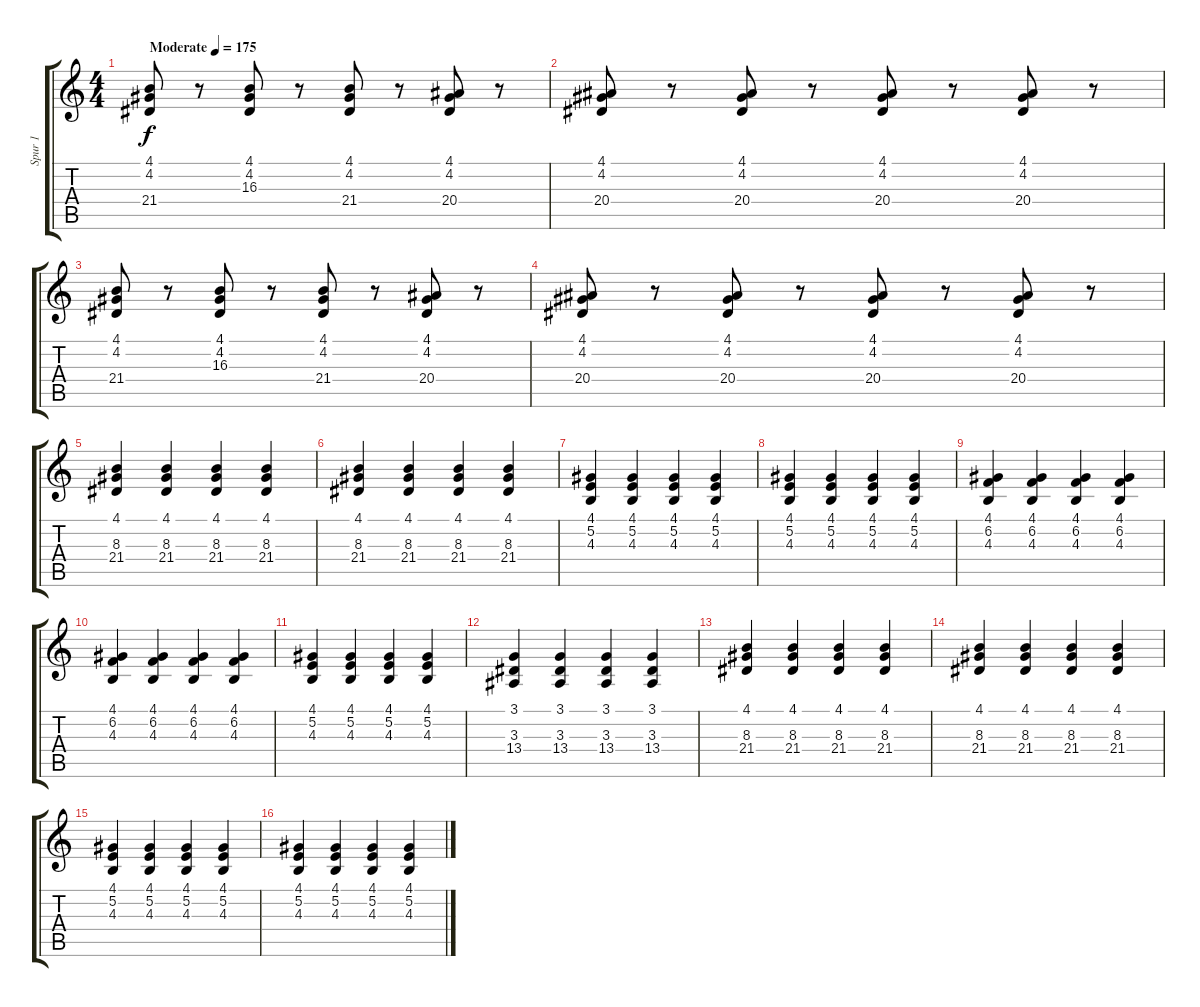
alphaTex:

\track ("Spur 1" "Spur 1") {instrument lead1square}
\staff {score tabs}
\tuning (E4 B3 G3 D3 A2 E2) {hide}
\ts (4 4)
\tempo (175 "Moderate")
\clef g2
\ks c
(4.1 4.2 21.4).8{dy f instrument lead1square} r.8 (4.1 4.2 16.3).8 r.8 (4.1 4.2 21.4).8 r.8 (4.1 4.2 20.4).8 r.8 |
(4.1 4.2 20.4).8 r.8 (4.1 4.2 20.4).8 r.8 (4.1 4.2 20.4).8 r.8 (4.1 4.2 20.4).8 r.8 |
(4.1 4.2 21.4).8 r.8 (4.1 4.2 16.3).8 r.8 (4.1 4.2 21.4).8 r.8 (4.1 4.2 20.4).8 r.8 |
(4.1 4.2 20.4).8 r.8 (4.1 4.2 20.4).8 r.8 (4.1 4.2 20.4).8 r.8 (4.1 4.2 20.4).8 r.8 |
(4.1 8.3 21.4).4 (4.1 8.3 21.4).4 (4.1 8.3 21.4).4 (4.1 8.3 21.4).4 |
(4.1 8.3 21.4).4 (4.1 8.3 21.4).4 (4.1 8.3 21.4).4 (4.1 8.3 21.4).4 |
(4.1 5.2 4.3).4 (4.1 5.2 4.3).4 (4.1 5.2 4.3).4 (4.1 5.2 4.3).4 |
(4.1 5.2 4.3).4 (4.1 5.2 4.3).4 (4.1 5.2 4.3).4 (4.1 5.2 4.3).4 |
(4.1 6.2 4.3).4 (4.1 6.2 4.3).4 (4.1 6.2 4.3).4 (4.1 6.2 4.3).4 |
(4.1 6.2 4.3).4 (4.1 6.2 4.3).4 (4.1 6.2 4.3).4 (4.1 6.2 4.3).4 |
(4.1 5.2 4.3).4 (4.1 5.2 4.3).4 (4.1 5.2 4.3).4 (4.1 5.2 4.3).4 |
(3.1 3.3 13.4).4 (3.1 3.3 13.4).4 (3.1 3.3 13.4).4 (3.1 3.3 13.4).4 |
(4.1 8.3 21.4).4 (4.1 8.3 21.4).4 (4.1 8.3 21.4).4 (4.1 8.3 21.4).4 |
(4.1 8.3 21.4).4 (4.1 8.3 21.4).4 (4.1 8.3 21.4).4 (4.1 8.3 21.4).4 |
(4.1 5.2 4.3).4 (4.1 5.2 4.3).4 (4.1 5.2 4.3).4 (4.1 5.2 4.3).4 |
(4.1 5.2 4.3).4 (4.1 5.2 4.3).4 (4.1 5.2 4.3).4 (4.1 5.2 4.3).4
